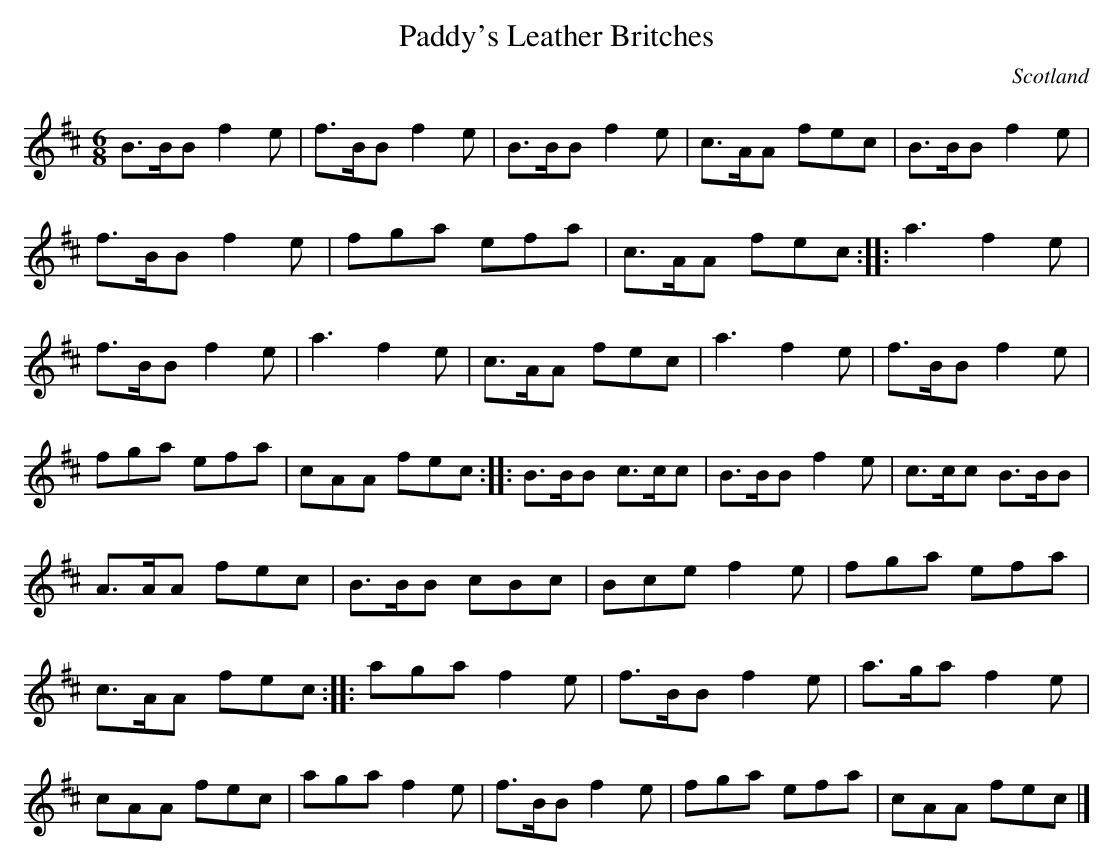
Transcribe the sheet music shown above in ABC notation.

X:1
T:Paddy's Leather Britches
O:Scotland
M:6/8
K:Bm
B>BB f2e|f>BB f2e|B>BB f2e|c>AA fec|\
B>BB f2e|f>BB f2e|fga efa|c>AA fec::\
a3 f2e|f>BB f2e|a3 f2e|c>AA fec|\
a3 f2e|f>BB f2e|fga efa|cAA fec::\
B>BB c>cc|B>BB f2e|c>cc B>BB|A>AA fec|\
B>BB cBc|Bce f2e|fga efa|c>AA fec::\
aga f2e|f>BB f2e|a>ga f2e|cAA fec|\
aga f2e|f>BB f2e|fga efa|cAA fec|]
